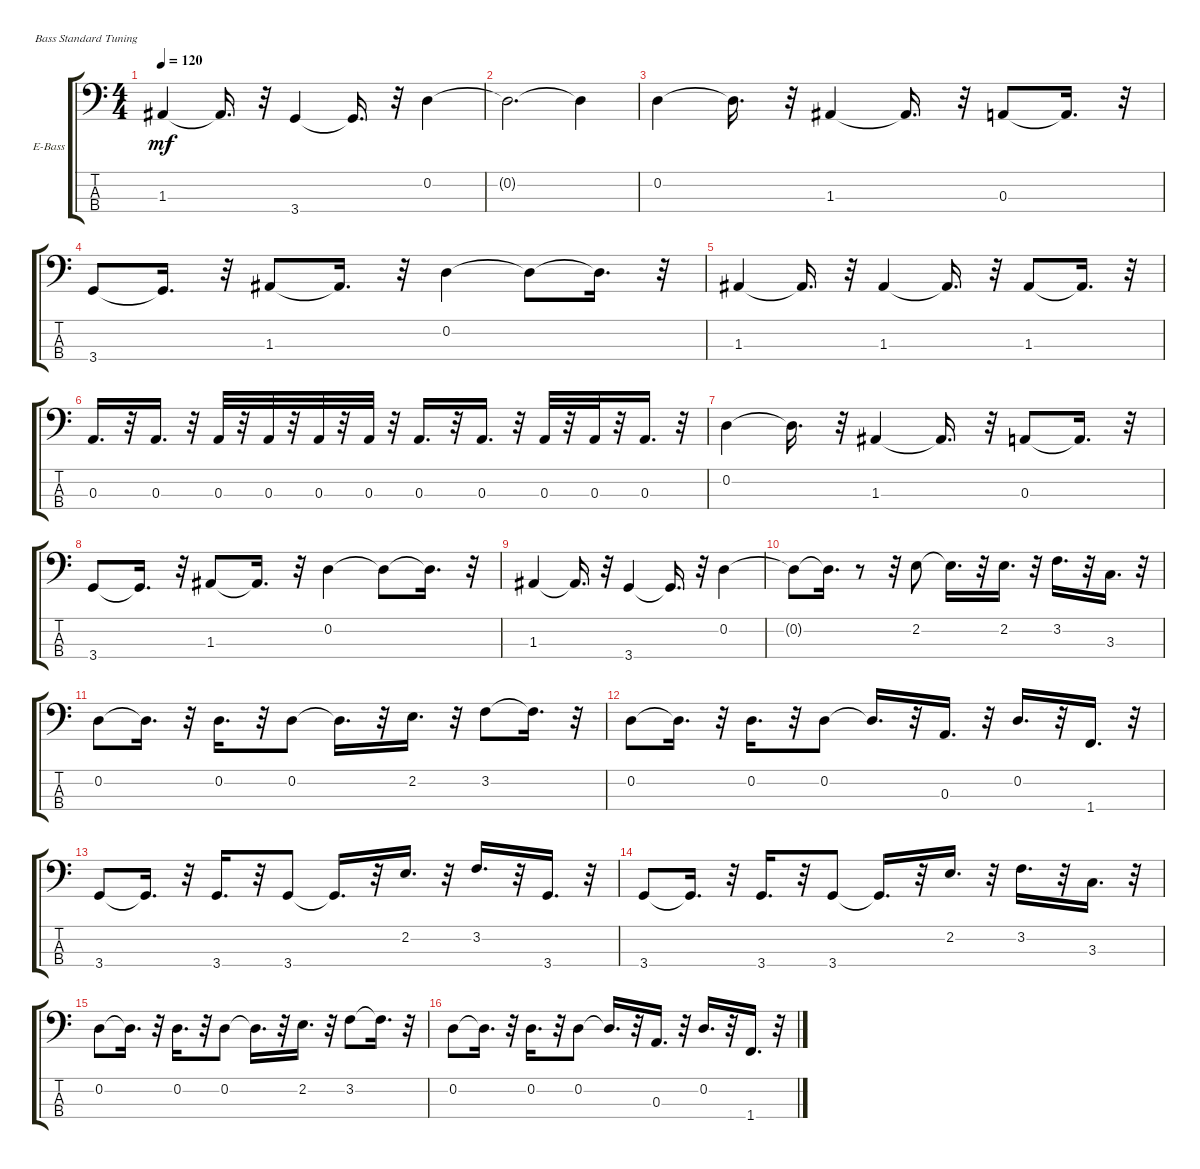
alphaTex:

\bracketExtendMode groupsimilarinstruments
\firstSystemTrackNameOrientation horizontal
\otherSystemsTrackNameOrientation horizontal
\track ("" "E-Bass") {instrument electricbassfinger}
\staff {score tabs}
\tuning (G2 D2 A1 E1)
\ts (4 4)
\tempo 120
\clef f4
\ks c
1.3.4{dy mf} 1.3{t}.16{d} r.32 3.4.4 3.4{t}.16{d} r.32 0.2.4 |
0.2{t}.2{d} 0.2{t}.4 |
0.2.4 0.2{t}.16{d} r.32 1.3.4 1.3{t}.16{d} r.32 0.3.8 0.3{t}.16{d} r.32 |
3.4.8 3.4{t}.16{d} r.32 1.3.8 1.3{t}.16{d} r.32 0.2.4 0.2{t}.8 0.2{t}.16{d} r.32 |
1.3.4 1.3{t}.16{d} r.32 1.3.4 1.3{t}.16{d} r.32 1.3.8 1.3{t}.16{d} r.32 |
0.3.16{d} r.32 0.3.16{d} r.32 0.3.32 r.32 0.3.32 r.32 0.3.32 r.32 0.3.32 r.32 0.3.16{d} r.32 0.3.16{d} r.32 0.3.32 r.32 0.3.32 r.32 0.3.16{d} r.32 |
0.2.4 0.2{t}.16{d} r.32 1.3.4 1.3{t}.16{d} r.32 0.3.8 0.3{t}.16{d} r.32 |
3.4.8 3.4{t}.16{d} r.32 1.3.8 1.3{t}.16{d} r.32 0.2.4 0.2{t}.8 0.2{t}.16{d} r.32 |
1.3.4 1.3{t}.16{d} r.32 3.4.4 3.4{t}.16{d} r.32 0.2.4 |
0.2{t}.8 0.2{t}.16{d} r.8 r.32 2.2.8 2.2{t}.16{d} r.32 2.2.16{d} r.32 3.2.16{d} r.32 3.3.16{d} r.32 |
0.2.8 0.2{t}.16{d} r.32 0.2.16{d} r.32 0.2.8 0.2{t}.16{d} r.32 2.2.16{d} r.32 3.2.8 3.2{t}.16{d} r.32 |
0.2.8 0.2{t}.16{d} r.32 0.2.16{d} r.32 0.2.8 0.2{t}.16{d} r.32 0.3.16{d} r.32 0.2.16{d} r.32 1.4.16{d} r.32 |
3.4.8 3.4{t}.16{d} r.32 3.4.16{d} r.32 3.4.8 3.4{t}.16{d} r.32 2.2.16{d} r.32 3.2.16{d} r.32 3.4.16{d} r.32 |
3.4.8 3.4{t}.16{d} r.32 3.4.16{d} r.32 3.4.8 3.4{t}.16{d} r.32 2.2.16{d} r.32 3.2.16{d} r.32 3.3.16{d} r.32 |
0.2.8 0.2{t}.16{d} r.32 0.2.16{d} r.32 0.2.8 0.2{t}.16{d} r.32 2.2.16{d} r.32 3.2.8 3.2{t}.16{d} r.32 |
0.2.8 0.2{t}.16{d} r.32 0.2.16{d} r.32 0.2.8 0.2{t}.16{d} r.32 0.3.16{d} r.32 0.2.16{d} r.32 1.4.16{d} r.32
